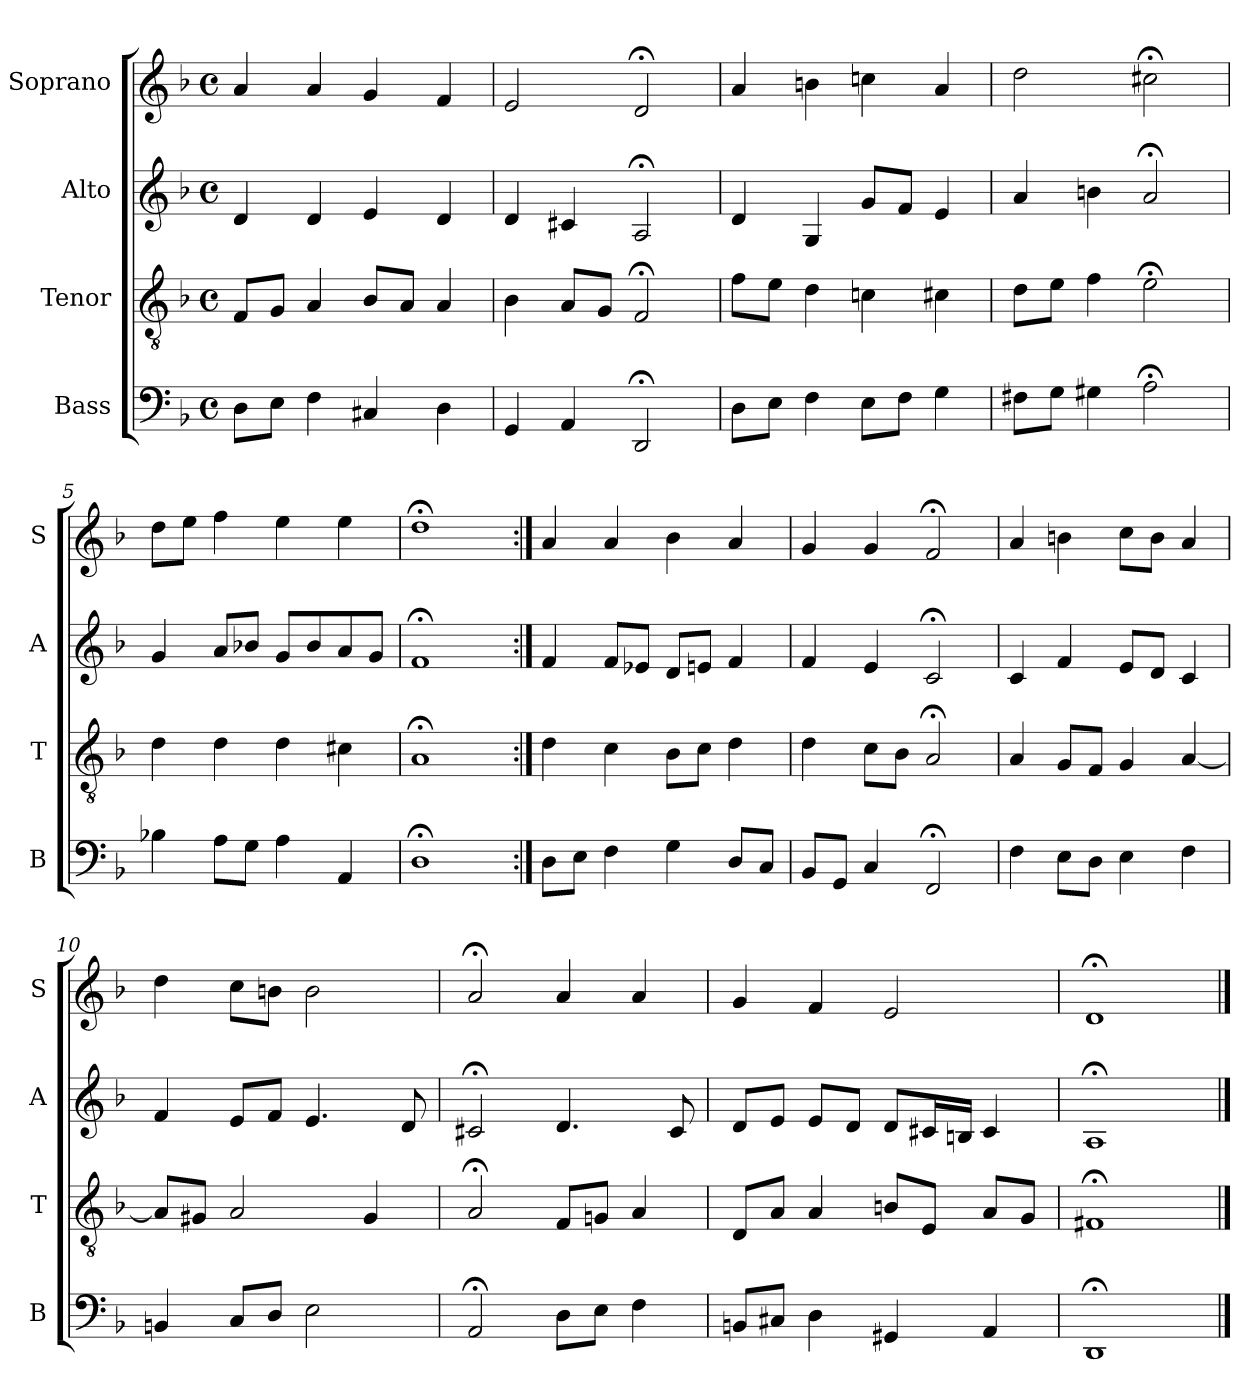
**kern	**kern	**kern	**kern
*part4	*part3	*part2	*part1
*staff4	*staff3	*staff2	*staff1
*I"Bass	*I"Tenor	*I"Alto	*I"Soprano
*I'B	*I'T	*I'A	*I'S
*clefF4	*clefGv2	*clefG2	*clefG2
*k[b-]	*k[b-]	*k[b-]	*k[b-]
*d:	*d:	*d:	*d:
*M4/4	*M4/4	*M4/4	*M4/4
*met(c)	*met(c)	*met(c)	*met(c)
*MM100	*MM100	*MM100	*MM100
=1	=1	=1	=1
8DL	8FL	4d	4a
8EJ	8GJ	.	.
4F	4A	4d	4a
4C#X	8B-L	4e	4g
.	8AJ	.	.
4D	4A	4d	4f
=2	=2	=2	=2
4GG	4B-	4d	2e
4AA	8AL	4c#X	.
.	8GJ	.	.
2DD;<	2F;<	2A;<	2d;<
=3	=3	=3	=3
8DL	8fL	4d	4a
8EJ	8eJ	.	.
4F	4d	4G	4bn
8EL	4cn	8gL	4ccn
8FJ	.	8fJ	.
4G	4c#X	4e	4a
=4	=4	=4	=4
8F#XL	8dL	4a	2dd
8GJ	8eJ	.	.
4G#X	4f	4bn	.
2A;<	2e;<	2a;<	2cc#X;<
=5	=5	=5	=5
4B-X	4d	4g	8ddL
.	.	.	8eeJ
8AiL	4di	8aiL	4ffi
8GJ	.	8b-XJ	.
4A	4d	8gL	4ee
.	.	8b-	.
4AA	4c#X	8a	4ee
.	.	8gJ	.
=6	=6	=6	=6
1D;<	1A;<	1f;<	1dd;<
=7:|!	=7:|!	=7:|!	=7:|!
8DL	4d	4f	4a
8EJ	.	.	.
4F	4c	8fL	4a
.	.	8e-XJ	.
4G	8B-L	8dL	4b-
.	8cJ	8enJ	.
8DL	4d	4f	4a
8CJ	.	.	.
=8	=8	=8	=8
8BB-L	4d	4f	4g
8GGJ	.	.	.
4C	8cL	4e	4g
.	8B-J	.	.
2FF;<	2A;<	2c;<	2f;<
=9	=9	=9	=9
4F	4A	4c	4a
8EL	8GL	4f	4bn
8DJ	8FJ	.	.
4E	4G	8eL	8ccL
.	.	8dJ	8bJ
4F	[4A	4c	4a
=10	=10	=10	=10
4BBn	8AL]	4f	4dd
.	8G#XJ	.	.
8CL	2A	8eL	8ccL
8DJ	.	8fJ	8bnJ
2E	.	4.e	2b
.	4G#	.	.
.	.	8d	.
=11	=11	=11	=11
2AA;<	2A;<	2c#X;<	2a;<
8DL	8FL	4.d	4a
8EJ	8GnJ	.	.
4F	4A	.	4a
.	.	8c#	.
=12	=12	=12	=12
8BBnL	8DL	8dL	4g
8C#XJ	8AJ	8eJ	.
4D	4A	8eL	4f
.	.	8dJ	.
4GG#X	8BnL	8dL	2e
.	8EJ	16c#XL	.
.	.	16BnJJ	.
4AA	8AL	4c#	.
.	8GJ	.	.
=13	=13	=13	=13
1DD;<	1F#X;<	1A;<	1d;<
==	==	==	==
*-	*-	*-	*-
